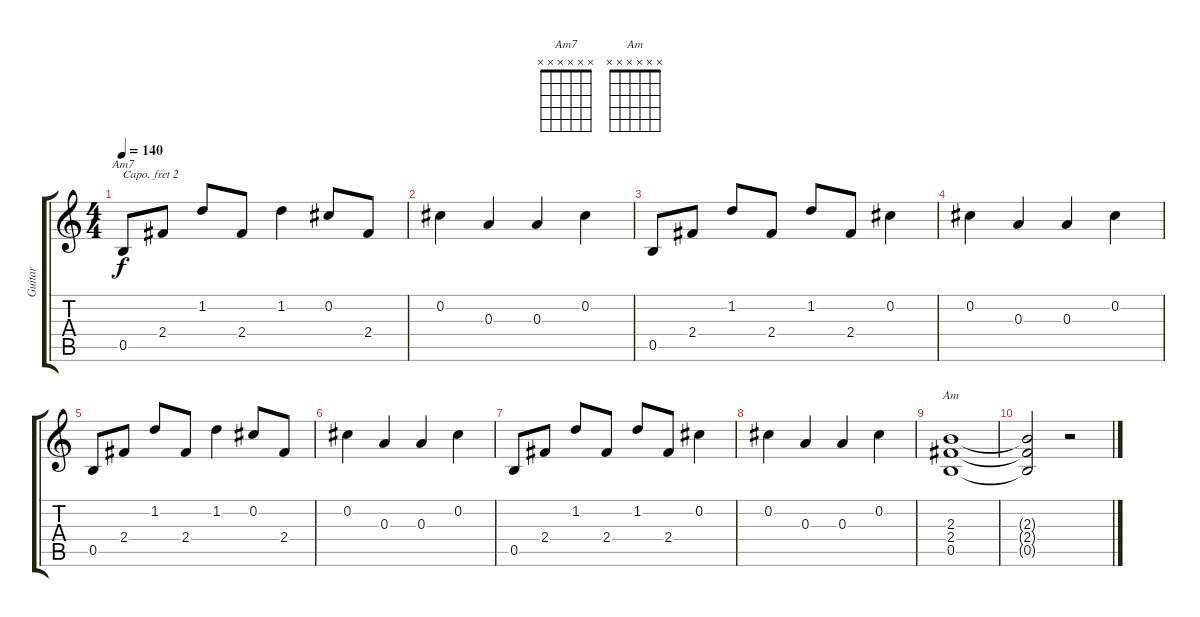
\track ("Guitar" "Guitar") {instrument acousticguitarnylon}
\staff {score tabs}
\capo 2
\tuning (E4 B3 G3 D3 A2 E2) {hide}
\chord ("Am7" x x x x x x)
\chord ("Am" x x x x x x)
\ts (4 4)
\tempo 140
\clef g2
\ks c
0.5.8{ch "Am7" dy f} 2.4.8 1.2.8 2.4.8 1.2.4 0.2.8 2.4.8 |
0.2.4{volume 12} 0.3.4 0.3.4 0.2.4 |
0.5.8{volume 11} 2.4.8 1.2.8 2.4.8 1.2.8 2.4.8 0.2.4 |
0.2.4{volume 10} 0.3.4 0.3.4 0.2.4 |
0.5.8{volume 9} 2.4.8 1.2.8 2.4.8 1.2.4 0.2.8 2.4.8 |
0.2.4{volume 8} 0.3.4 0.3.4 0.2.4 |
0.5.8{volume 7} 2.4.8 1.2.8 2.4.8 1.2.8 2.4.8 0.2.4 |
0.2.4{volume 6} 0.3.4 0.3.4 0.2.4 |
(2.3 2.4 0.5).1{ch "Am"} |
(2.3{t} 2.4{t} 0.5{t}).2 r.2
